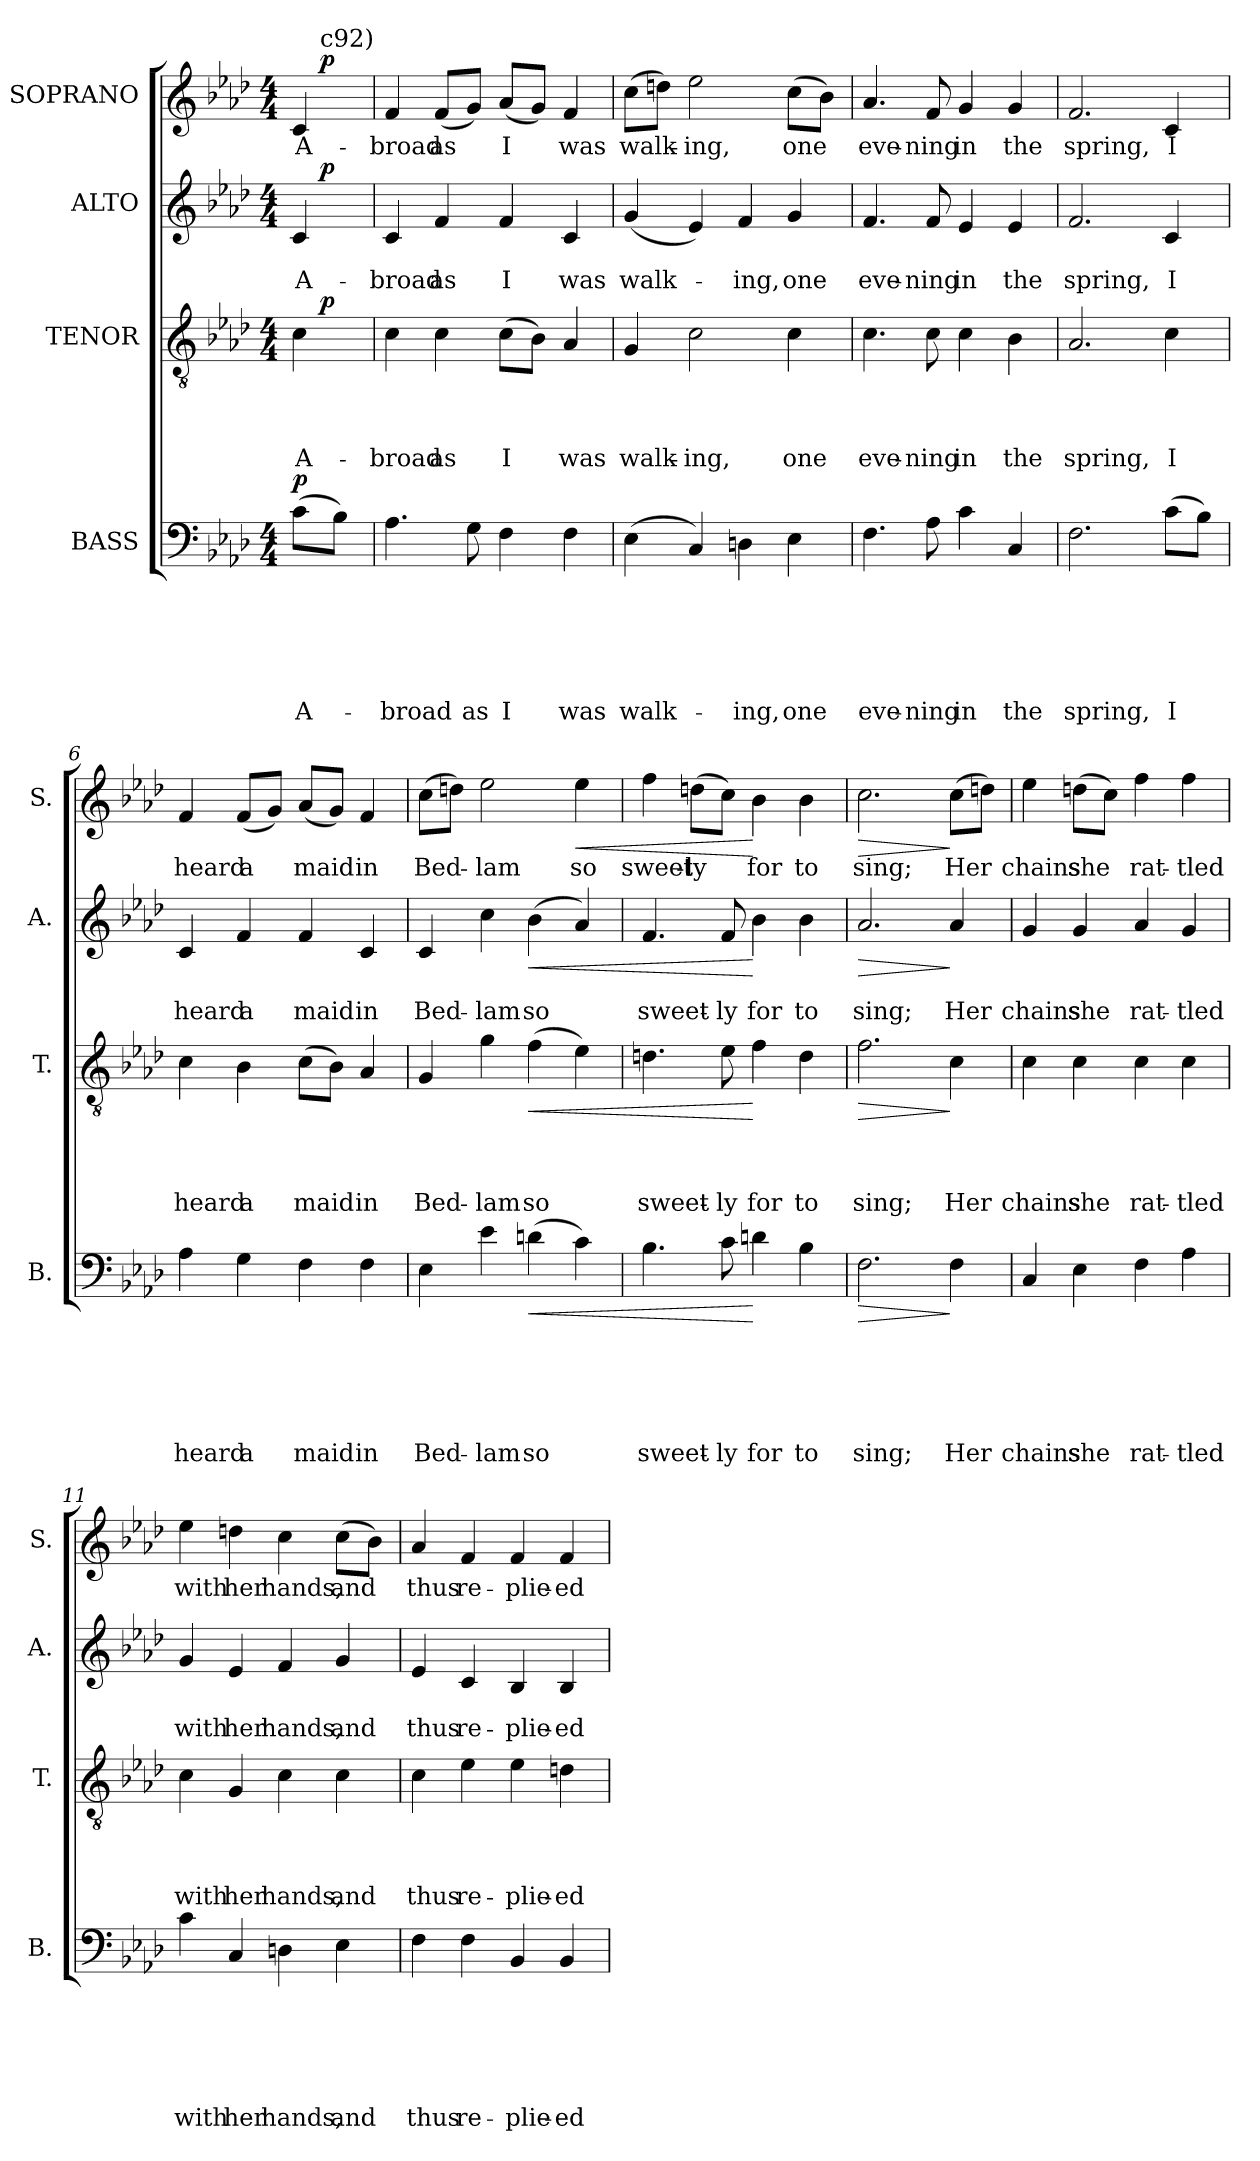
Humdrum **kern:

**kern	**text	**text	**text	**text	**text	**text	**dynam	**kern	**text	**text	**text	**text	**dynam	**kern	**text	**text	**dynam	**kern	**text	**dynam
*part4	*part4	*part4	*part4	*part4	*part4	*part4	*part4	*part3	*part3	*part3	*part3	*part3	*part3	*part2	*part2	*part2	*part2	*part1	*part1	*part1
*staff4	*staff4	*staff4	*staff4	*staff4	*staff4	*staff4	*staff4	*staff3	*staff3	*staff3	*staff3	*staff3	*staff3	*staff2	*staff2	*staff2	*staff2	*staff1	*staff1	*staff1
*I"BASS	*	*	*	*	*	*	*	*I"TENOR	*	*	*	*	*	*I"ALTO	*	*	*	*I"SOPRANO	*	*
*I'B.	*	*	*	*	*	*	*	*I'T.	*	*	*	*	*	*I'A.	*	*	*	*I'S.	*	*
*clefF4	*	*	*	*	*	*	*	*clefGv2	*	*	*	*	*	*clefG2	*	*	*	*clefG2	*	*
*k[b-e-a-d-]	*	*	*	*	*	*	*	*k[b-e-a-d-]	*	*	*	*	*	*k[b-e-a-d-]	*	*	*	*k[b-e-a-d-]	*	*
*A-:	*	*	*	*	*	*	*	*A-:	*	*	*	*	*	*A-:	*	*	*	*A-:	*	*
*M4/4	*	*	*	*	*	*	*	*M4/4	*	*	*	*	*	*M4/4	*	*	*	*M4/4	*	*
=1	=1	=1	=1	=1	=1	=1	=1	=1	=1	=1	=1	=1	=1	=1	=1	=1	=1	=1	=1	=1
!	!	!	!	!	!	!	!	!	!	!	!	!	!	!	!	!	!	!LO:TX:a:t=Andante (	!	!
!	!	!	!	!	!	!LO:LY:b	!LO:DY:a	!	!	!	!	!LO:LY:b	!	!	!	!LO:LY:b	!	!	!LO:LY:b	!
*	*	*	*	*	*	*	*	*^	*	*	*	*	*	*^	*	*	*	*^	*	*
(>8c\L	.	.	.	.	.	A-	p	4c\	16.ryy	.	.	.	A-	.	4c/	16.ryy	.	A-	.	4c/	16.ryy	A-	.
!	!	!	!	!	!	!	!	!	!	!	!	!	!	!	!	!	!	!	!	!	!LO:TX:a:t=c92)	!	!
!	!	!	!	!	!	!	!	!	!	!	!	!	!	!LO:DY:a	!	!	!	!	!LO:DY:a	!	!	!	!LO:DY:a
.	.	.	.	.	.	.	.	.	8ryy	.	.	.	.	p	.	8ryy	.	.	p	.	8ryy	.	p
8B-\J)	.	.	.	.	.	.	.	.	.	.	.	.	.	.	.	.	.	.	.	.	.	.	.
.	.	.	.	.	.	.	.	.	32ryy	.	.	.	.	.	.	32ryy	.	.	.	.	32ryy	.	.
=2	=2	=2	=2	=2	=2	=2	=2	=2	=2	=2	=2	=2	=2	=2	=2	=2	=2	=2	=2	=2	=2	=2	=2
!	!	!	!	!	!	!LO:LY:b	!	!	!	!	!	!	!LO:LY:b	!	!	!	!	!LO:LY:b	!	!	!	!LO:LY:b	!
*	*	*	*	*	*	*	*	*v	*v	*	*	*	*	*	*	*	*	*	*	*v	*v	*	*
*	*	*	*	*	*	*	*	*	*	*	*	*	*	*v	*v	*	*	*	*	*	*
4.A-\	.	.	.	.	.	-broad	.	4c\	.	.	.	-broad	.	4c/	.	-broad	.	4f/	-broad	.
*	*	*	*	*	*	*	*	*	*	*	*	*	*	*	*	*	*	*MM138	*	*
!	!	!	!	!	!	!	!	!	!	!	!	!LO:LY:b	!	!	!	!LO:LY:b	!	!	!LO:LY:b	!
.	.	.	.	.	.	.	.	4c\	.	.	.	as	.	4f/	.	as	.	(<8f/L	as	.
!	!	!	!	!	!	!LO:LY:b	!	!	!	!	!	!	!	!	!	!	!	!	!	!
8G\	.	.	.	.	.	as	.	.	.	.	.	.	.	.	.	.	.	8g/J)	.	.
!	!	!	!	!	!	!LO:LY:b	!	!	!	!	!	!LO:LY:b:rj	!	!	!	!LO:LY:b	!	!	!LO:LY:b:rj	!
4F\	.	.	.	.	.	I	.	(>8c\L	.	.	.	I	.	4f/	.	I	.	(<8a-/L	I	.
.	.	.	.	.	.	.	.	8B-\J)	.	.	.	.	.	.	.	.	.	8g/J)	.	.
!	!	!	!	!	!	!LO:LY:b	!	!	!	!	!	!LO:LY:b	!	!	!	!LO:LY:b	!	!	!LO:LY:b	!
4F\	.	.	.	.	.	was	.	4A-/	.	.	.	was	.	4c/	.	was	.	4f/	was	.
=3	=3	=3	=3	=3	=3	=3	=3	=3	=3	=3	=3	=3	=3	=3	=3	=3	=3	=3	=3	=3
!	!	!	!	!	!	!LO:LY:b	!	!	!	!	!	!LO:LY:b	!	!	!	!LO:LY:b	!	!	!LO:LY:b	!
(>4E-\	.	.	.	.	.	walk-	.	4G/	.	.	.	walk-	.	(<4g/	.	walk-	.	(>8cc\L	walk-	.
.	.	.	.	.	.	.	.	.	.	.	.	.	.	.	.	.	.	8ddn\J)	.	.
!	!	!	!	!	!	!	!	!	!	!	!	!LO:LY:b	!	!	!	!	!	!	!LO:LY:b	!
4C/)	.	.	.	.	.	.	.	2c\	.	.	.	-ing,	.	4e-/)	.	.	.	2ee-\	-ing,	.
!	!	!	!	!	!	!LO:LY:b	!	!	!	!	!	!	!	!	!	!LO:LY:b	!	!	!	!
4Dn\	.	.	.	.	.	-ing,	.	.	.	.	.	.	.	4f/	.	-ing,	.	.	.	.
!	!	!	!	!	!	!LO:LY:b	!	!	!	!	!	!LO:LY:b	!	!	!	!LO:LY:b	!	!	!LO:LY:b	!
4E-\	.	.	.	.	.	one	.	4c\	.	.	.	one	.	4g/	.	one	.	(>8cc\L	one	.
.	.	.	.	.	.	.	.	.	.	.	.	.	.	.	.	.	.	8b-\J)	.	.
=4	=4	=4	=4	=4	=4	=4	=4	=4	=4	=4	=4	=4	=4	=4	=4	=4	=4	=4	=4	=4
!	!	!	!	!	!	!LO:LY:b	!	!	!	!	!	!LO:LY:b	!	!	!	!LO:LY:b	!	!	!LO:LY:b	!
4.F\	.	.	.	.	.	eve-	.	4.c\	.	.	.	eve-	.	4.f/	.	eve-	.	4.a-/	eve-	.
!	!	!	!	!	!	!LO:LY:b	!	!	!	!	!	!LO:LY:b	!	!	!	!LO:LY:b	!	!	!LO:LY:b	!
8A-\	.	.	.	.	.	-ning	.	8c\	.	.	.	-ning	.	8f/	.	-ning	.	8f/	-ning	.
!	!	!	!	!	!	!LO:LY:b	!	!	!	!	!	!LO:LY:b	!	!	!	!LO:LY:b	!	!	!LO:LY:b	!
4c\	.	.	.	.	.	in	.	4c\	.	.	.	in	.	4e-/	.	in	.	4g/	in	.
!	!	!	!	!	!	!LO:LY:b	!	!	!	!	!	!LO:LY:b	!	!	!	!LO:LY:b	!	!	!LO:LY:b	!
4C/	.	.	.	.	.	the	.	4B-\	.	.	.	the	.	4e-/	.	the	.	4g/	the	.
=5	=5	=5	=5	=5	=5	=5	=5	=5	=5	=5	=5	=5	=5	=5	=5	=5	=5	=5	=5	=5
!	!	!	!	!	!	!LO:LY:b	!	!	!	!	!	!LO:LY:b	!	!	!	!LO:LY:b	!	!	!LO:LY:b	!
2.F\	.	.	.	.	.	spring,	.	2.A-/	.	.	.	spring,	.	2.f/	.	spring,	.	2.f/	spring,	.
!	!	!	!	!	!	!LO:LY:b	!	!	!	!	!	!LO:LY:b	!	!	!	!LO:LY:b	!	!	!LO:LY:b	!
(>8c\L	.	.	.	.	.	I	.	4c\	.	.	.	I	.	4c/	.	I	.	4c/	I	.
8B-\J)	.	.	.	.	.	.	.	.	.	.	.	.	.	.	.	.	.	.	.	.
!!LO:LB:g=z
=6	=6	=6	=6	=6	=6	=6	=6	=6	=6	=6	=6	=6	=6	=6	=6	=6	=6	=6	=6	=6
!	!	!	!	!	!	!LO:LY:b	!	!	!	!	!	!LO:LY:b	!	!	!	!LO:LY:b	!	!	!LO:LY:b	!
4A-\	.	.	.	.	.	heard	.	4c\	.	.	.	heard	.	4c/	.	heard	.	4f/	heard	.
!	!	!	!	!	!	!LO:LY:b	!	!	!	!	!	!LO:LY:b	!	!	!	!LO:LY:b	!	!	!LO:LY:b	!
4G\	.	.	.	.	.	a	.	4B-\	.	.	.	a	.	4f/	.	a	.	(<8f/L	a	.
.	.	.	.	.	.	.	.	.	.	.	.	.	.	.	.	.	.	8g/J)	.	.
!	!	!	!	!	!	!LO:LY:b	!	!	!	!	!	!LO:LY:b	!	!	!	!LO:LY:b	!	!	!LO:LY:b	!
4F\	.	.	.	.	.	maid	.	(>8c\L	.	.	.	maid	.	4f/	.	maid	.	(<8a-/L	maid	.
.	.	.	.	.	.	.	.	8B-\J)	.	.	.	.	.	.	.	.	.	8g/J)	.	.
!	!	!	!	!	!	!LO:LY:b	!	!	!	!	!	!LO:LY:b	!	!	!	!LO:LY:b	!	!	!LO:LY:b	!
4F\	.	.	.	.	.	in	.	4A-/	.	.	.	in	.	4c/	.	in	.	4f/	in	.
=7	=7	=7	=7	=7	=7	=7	=7	=7	=7	=7	=7	=7	=7	=7	=7	=7	=7	=7	=7	=7
!	!	!	!	!	!	!LO:LY:b	!	!	!	!	!	!LO:LY:b	!	!	!	!LO:LY:b	!	!	!LO:LY:b	!
4E-\	.	.	.	.	.	Bed-	.	4G/	.	.	.	Bed-	.	4c/	.	Bed-	.	(>8cc\L	Bed-	.
.	.	.	.	.	.	.	.	.	.	.	.	.	.	.	.	.	.	8ddn\J)	.	.
!	!	!	!	!	!	!LO:LY:b	!	!	!	!	!	!LO:LY:b	!	!	!	!LO:LY:b	!	!	!LO:LY:b	!
4e-\	.	.	.	.	.	-lam	.	4g\	.	.	.	-lam	.	4cc\	.	-lam	.	2ee-\	-lam	.
!	!	!	!	!	!	!LO:LY:b	!LO:HP:b	!	!	!	!	!LO:LY:b	!LO:HP:b	!	!	!LO:LY:b	!LO:HP:b	!	!	!
(>4dn\	.	.	.	.	.	so	<	(>4f\	.	.	.	so	<	(>4b-\	.	so	<	.	.	.
!	!	!	!	!	!	!	!	!	!	!	!	!	!	!	!	!	!	!	!LO:LY:b	!LO:HP:b
4c\)	.	.	.	.	.	.	.	4e-\)	.	.	.	.	.	4a-/)	.	.	.	4ee-\	so	<
=8	=8	=8	=8	=8	=8	=8	=8	=8	=8	=8	=8	=8	=8	=8	=8	=8	=8	=8	=8	=8
!	!	!	!	!	!	!LO:LY:b	!	!	!	!	!	!LO:LY:b	!	!	!	!LO:LY:b	!	!	!LO:LY:b	!
4.B-\	.	.	.	.	.	sweet-	.	4.dn\	.	.	.	sweet-	.	4.f/	.	sweet-	.	4ff\	sweet-	.
!	!	!	!	!	!	!	!	!	!	!	!	!	!	!	!	!	!	!	!LO:LY:b	!
.	.	.	.	.	.	.	.	.	.	.	.	.	.	.	.	.	.	(>8ddn\L	-ly	.
!	!	!	!	!	!	!LO:LY:b	!	!	!	!	!	!LO:LY:b	!	!	!	!LO:LY:b	!	!	!	!
8c\	.	.	.	.	.	-ly	.	8e-\	.	.	.	-ly	.	8f/	.	-ly	.	8cc\J)	.	.
!	!	!	!	!	!	!LO:LY:b	!	!	!	!	!	!LO:LY:b	!	!	!	!LO:LY:b	!	!	!LO:LY:b	!
4dn\	.	.	.	.	.	for	[	4f\	.	.	.	for	[	4b-\	.	for	[	4b-\	for	[
!	!	!	!	!	!	!LO:LY:b	!	!	!	!	!	!LO:LY:b	!	!	!	!LO:LY:b	!	!	!LO:LY:b	!
4B-\	.	.	.	.	.	to	.	4d\	.	.	.	to	.	4b-\	.	to	.	4b-\	to	.
=9	=9	=9	=9	=9	=9	=9	=9	=9	=9	=9	=9	=9	=9	=9	=9	=9	=9	=9	=9	=9
!	!	!	!	!	!	!LO:LY:b	!LO:HP:b	!	!	!	!	!LO:LY:b	!LO:HP:b	!	!	!LO:LY:b	!LO:HP:b	!	!LO:LY:b	!LO:HP:b
2.F\	.	.	.	.	.	sing;	>	2.f\	.	.	.	sing;	>	2.a-/	.	sing;	>	2.cc\	sing;	>
!	!	!	!	!	!	!LO:LY:b	!	!	!	!	!	!LO:LY:b	!	!	!	!LO:LY:b	!	!	!LO:LY:b	!
4F\	.	.	.	.	.	Her	]	4c\	.	.	.	Her	]	4a-/	.	Her	]	(>8cc\L	Her	]
.	.	.	.	.	.	.	.	.	.	.	.	.	.	.	.	.	.	8ddn\J)	.	.
=10	=10	=10	=10	=10	=10	=10	=10	=10	=10	=10	=10	=10	=10	=10	=10	=10	=10	=10	=10	=10
!	!	!	!	!	!	!LO:LY:b	!	!	!	!	!	!LO:LY:b	!	!	!	!LO:LY:b	!	!	!LO:LY:b	!
4C/	.	.	.	.	.	chains	.	4c\	.	.	.	chains	.	4g/	.	chains	.	4ee-\	chains	.
!	!	!	!	!	!	!LO:LY:b	!	!	!	!	!	!LO:LY:b	!	!	!	!LO:LY:b	!	!	!LO:LY:b	!
4E-\	.	.	.	.	.	she	.	4c\	.	.	.	she	.	4g/	.	she	.	(>8ddn\L	she	.
.	.	.	.	.	.	.	.	.	.	.	.	.	.	.	.	.	.	8cc\J)	.	.
!	!	!	!	!	!	!LO:LY:b	!	!	!	!	!	!LO:LY:b	!	!	!	!LO:LY:b	!	!	!LO:LY:b	!
4F\	.	.	.	.	.	rat-	.	4c\	.	.	.	rat-	.	4a-/	.	rat-	.	4ff\	rat-	.
!	!	!	!	!	!	!LO:LY:b	!	!	!	!	!	!LO:LY:b	!	!	!	!LO:LY:b	!	!	!LO:LY:b	!
4A-\	.	.	.	.	.	-tled	.	4c\	.	.	.	-tled	.	4g/	.	-tled	.	4ff\	-tled	.
!!LO:PB:g=z
=11	=11	=11	=11	=11	=11	=11	=11	=11	=11	=11	=11	=11	=11	=11	=11	=11	=11	=11	=11	=11
!	!	!	!	!	!	!LO:LY:b	!	!	!	!	!	!LO:LY:b	!	!	!	!LO:LY:b	!	!	!LO:LY:b	!
4c\	.	.	.	.	.	with	.	4c\	.	.	.	with	.	4g/	.	with	.	4ee-\	with	.
!	!	!	!	!	!	!LO:LY:b	!	!	!	!	!	!LO:LY:b	!	!	!	!LO:LY:b	!	!	!LO:LY:b	!
4C/	.	.	.	.	.	her	.	4G/	.	.	.	her	.	4e-/	.	her	.	4ddn\	her	.
!	!	!	!	!	!	!LO:LY:b	!	!	!	!	!	!LO:LY:b	!	!	!	!LO:LY:b	!	!	!LO:LY:b	!
4Dn\	.	.	.	.	.	hands,	.	4c\	.	.	.	hands,	.	4f/	.	hands,	.	4cc\	hands,	.
!	!	!	!	!	!	!LO:LY:b	!	!	!	!	!	!LO:LY:b	!	!	!	!LO:LY:b	!	!	!LO:LY:b	!
4E-\	.	.	.	.	.	and	.	4c\	.	.	.	and	.	4g/	.	and	.	(>8cc\L	and	.
.	.	.	.	.	.	.	.	.	.	.	.	.	.	.	.	.	.	8b-\J)	.	.
=12	=12	=12	=12	=12	=12	=12	=12	=12	=12	=12	=12	=12	=12	=12	=12	=12	=12	=12	=12	=12
!	!	!	!	!	!	!LO:LY:b	!	!	!	!	!	!LO:LY:b	!	!	!	!LO:LY:b	!	!	!LO:LY:b	!
4F\	.	.	.	.	.	thus	.	4c\	.	.	.	thus	.	4e-/	.	thus	.	4a-/	thus	.
!	!	!	!	!	!	!LO:LY:b	!	!	!	!	!	!LO:LY:b	!	!	!	!LO:LY:b	!	!	!LO:LY:b	!
4F\	.	.	.	.	.	re-	.	4e-\	.	.	.	re-	.	4c/	.	re-	.	4f/	re-	.
!	!	!	!	!	!	!LO:LY:b	!	!	!	!	!	!LO:LY:b	!	!	!	!LO:LY:b	!	!	!LO:LY:b	!
4BB-/	.	.	.	.	.	-plie-	.	4e-\	.	.	.	-plie-	.	4B-/	.	-plie-	.	4f/	-plie-	.
!	!	!	!	!	!	!LO:LY:b	!	!	!	!	!	!LO:LY:b	!	!	!	!LO:LY:b	!	!	!LO:LY:b	!
4BB-/	.	.	.	.	.	-ed	.	4dn\	.	.	.	-ed	.	4B-/	.	-ed	.	4f/	-ed	.
=	=	=	=	=	=	=	=	=	=	=	=	=	=	=	=	=	=	=	=	=
*-	*-	*-	*-	*-	*-	*-	*-	*-	*-	*-	*-	*-	*-	*-	*-	*-	*-	*-	*-	*-
